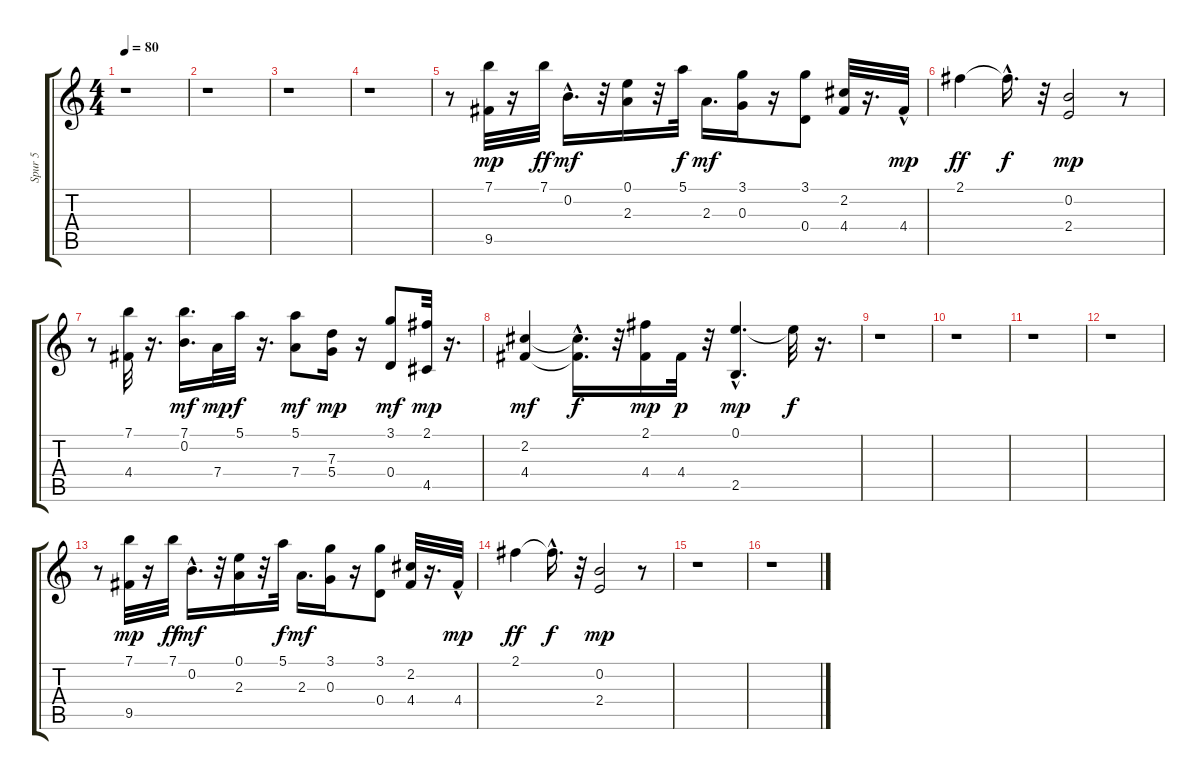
\track ("Spur 5" "Spur 5") {instrument acousticguitarsteel}
\staff {score tabs}
\tuning (E4 B3 G3 D3 A2 E2) {hide}
\ts (4 4)
\tempo 80
\clef g2
\ks c
r.1{dy mp} |
r.1 |
r.1 |
r.1 |
r.8 (7.1 9.5).32 r.16 7.1.32{dy ff} 0.2{hac}.16{d dy mf} r.32 (0.1 2.3).16 r.32 5.1.32{dy f} 2.3.16{d dy mf} (3.1 0.3).16 r.16 (3.1 0.4).8 (2.2 4.4).32 r.16{d} 4.4{hac}.32{dy mp} |
2.1.4{dy ff} 2.1{hac t}.16{d dy f} r.32 (0.2 2.4).2{dy mp} r.8 |
r.8 (7.1 4.4).32 r.16{d} (7.1 0.2).16{d dy mf} 7.4.32{dy mp} 5.1.32{dy f} r.16{d} (5.1 7.4).8{dy mf} (7.3 5.4).16{dy mp} r.16 (3.1 0.4).8{dy mf} (2.1 4.5).32{dy mp} r.16{d} |
(2.2 4.4).4{dy mf} (2.2{hac t} 4.4{hac t}).16{d dy f} r.32 (2.1 4.4).16{dy mp} 4.4.32{dy p} r.32 (0.1{hac} 2.5{hac}).4{d dy mp} 0.1{t}.32{dy f} r.16{d} |
r.1 |
r.1 |
r.1 |
r.1 |
r.8 (7.1 9.5).32{dy mp} r.16 7.1.32{dy ff} 0.2{hac}.16{d dy mf} r.32 (0.1 2.3).16 r.32 5.1.32{dy f} 2.3.16{d dy mf} (3.1 0.3).16 r.16 (3.1 0.4).8 (2.2 4.4).32 r.16{d} 4.4{hac}.32{dy mp} |
2.1.4{dy ff} 2.1{hac t}.16{d dy f} r.32 (0.2 2.4).2{dy mp} r.8 |
r.1 |
r.1
